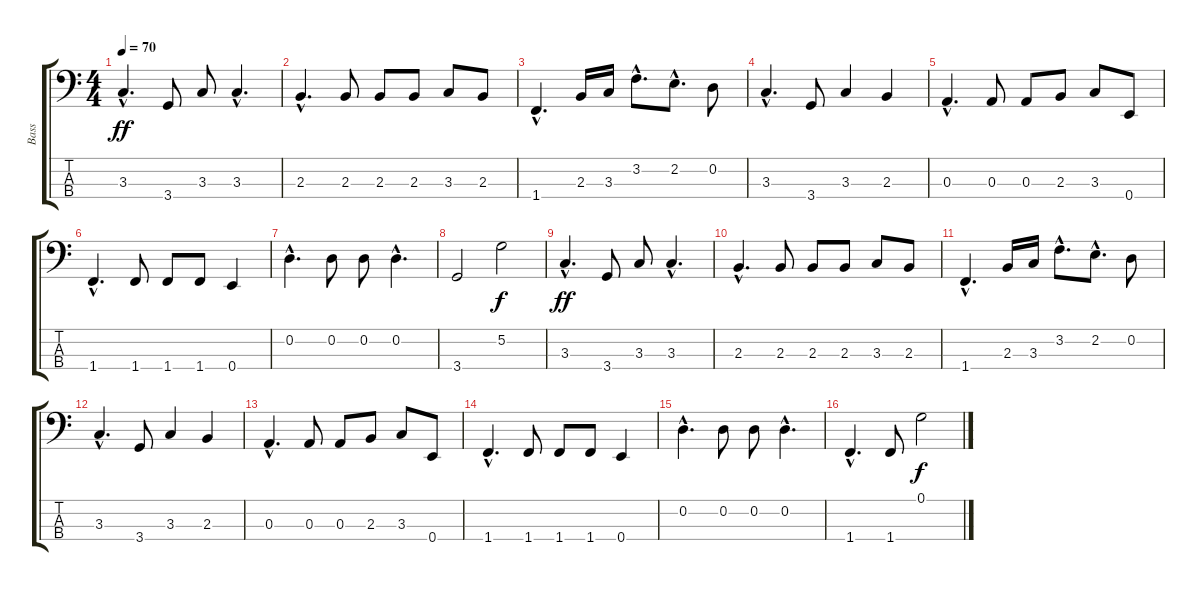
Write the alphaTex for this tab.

\track ("Bass" "Bass") {instrument electricbassfinger}
\staff {score tabs}
\tuning (G2 D2 A1 E1) {hide}
\ts (4 4)
\tempo 70
\clef f4
\ks c
3.3{hac}.4{d dy ff} 3.4.8 3.3.8 3.3{hac}.4{d} |
2.3{hac}.4{d} 2.3.8 2.3.8 2.3.8 3.3.8 2.3.8 |
1.4{hac}.4{d} 2.3.16 3.3.16 3.2{hac}.8{d} 2.2{hac}.8{d} 0.2.8 |
3.3{hac}.4{d} 3.4.8 3.3.4 2.3.4 |
0.3{hac}.4{d} 0.3.8 0.3.8 2.3.8 3.3.8 0.4.8 |
1.4{hac}.4{d} 1.4.8 1.4.8 1.4.8 0.4.4 |
0.2{hac}.4{d} 0.2.8 0.2.8 0.2{hac}.4{d} |
3.4.2 5.2.2{dy f} |
3.3{hac}.4{d dy ff} 3.4.8 3.3.8 3.3{hac}.4{d} |
2.3{hac}.4{d} 2.3.8 2.3.8 2.3.8 3.3.8 2.3.8 |
1.4{hac}.4{d} 2.3.16 3.3.16 3.2{hac}.8{d} 2.2{hac}.8{d} 0.2.8 |
3.3{hac}.4{d} 3.4.8 3.3.4 2.3.4 |
0.3{hac}.4{d} 0.3.8 0.3.8 2.3.8 3.3.8 0.4.8 |
1.4{hac}.4{d} 1.4.8 1.4.8 1.4.8 0.4.4 |
0.2{hac}.4{d} 0.2.8 0.2.8 0.2{hac}.4{d} |
1.4{hac}.4{d} 1.4.8 0.1.2{dy f}
